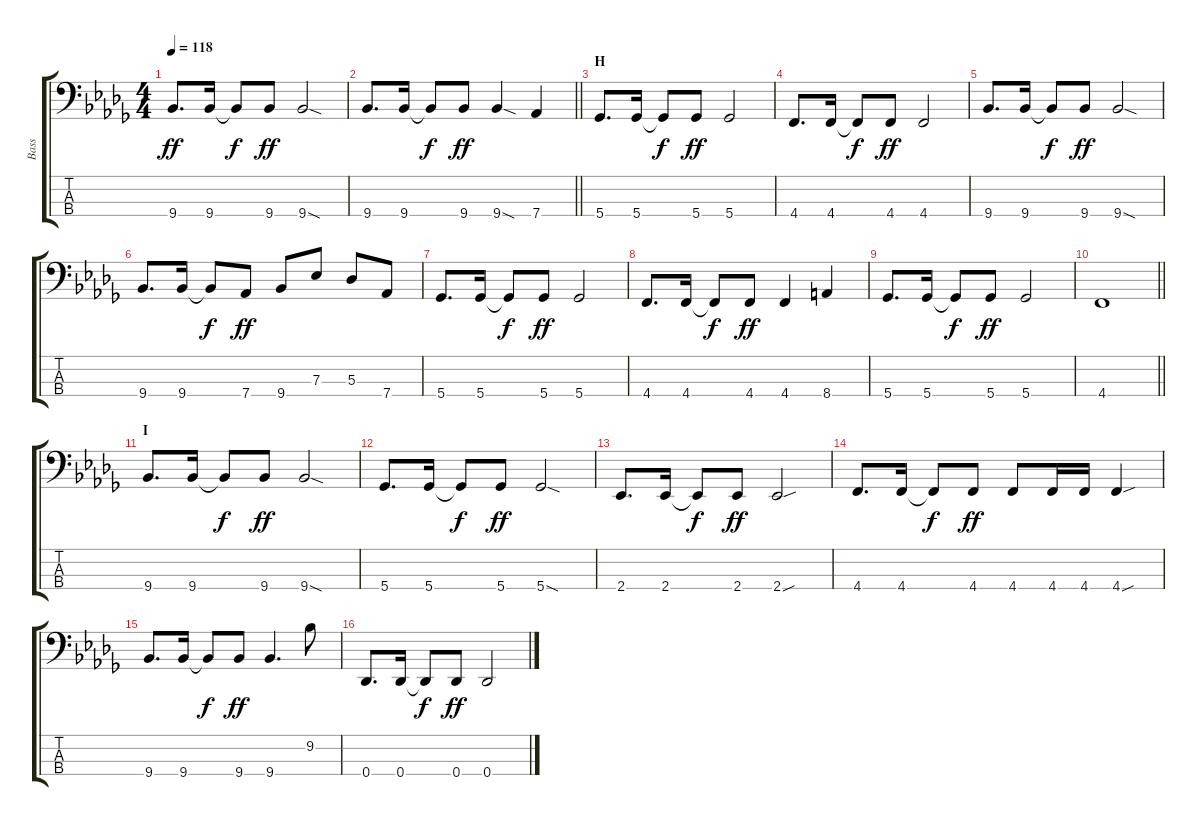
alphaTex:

\track ("Bass" "Bass") {instrument electricbasspick}
\staff {score tabs}
\tuning (Gb2 Db2 Ab1 Db1) {hide}
\ts (4 4)
\tempo 118
\clef f4
\ks db
9.4.8{d dy ff} 9.4.16 9.4{t}.8{dy f} 9.4.8{dy ff} 9.4{sod}.2 |
\barLineRight lightlight
9.4.8{d} 9.4.16 9.4{t}.8{dy f} 9.4.8{dy ff} 9.4{sod}.4 7.4.4 |
\section ("" "H")
5.4.8{d} 5.4.16 5.4{t}.8{dy f} 5.4.8{dy ff} 5.4.2 |
4.4.8{d} 4.4.16 4.4{t}.8{dy f} 4.4.8{dy ff} 4.4.2 |
9.4.8{d} 9.4.16 9.4{t}.8{dy f} 9.4.8{dy ff} 9.4{sod}.2 |
9.4.8{d} 9.4.16 9.4{t}.8{dy f} 7.4.8{dy ff} 9.4.8 7.3.8 5.3.8 7.4.8 |
5.4.8{d} 5.4.16 5.4{t}.8{dy f} 5.4.8{dy ff} 5.4.2 |
4.4.8{d} 4.4.16 4.4{t}.8{dy f} 4.4.8{dy ff} 4.4.4 8.4.4 |
5.4.8{d} 5.4.16 5.4{t}.8{dy f} 5.4.8{dy ff} 5.4.2 |
\barLineRight lightlight
4.4.1 |
\section ("" "I")
9.4.8{d} 9.4.16 9.4{t}.8{dy f} 9.4.8{dy ff} 9.4{sod}.2 |
5.4.8{d} 5.4.16 5.4{t}.8{dy f} 5.4.8{dy ff} 5.4{sod}.2 |
2.4.8{d} 2.4.16 2.4{t}.8{dy f} 2.4.8{dy ff} 2.4{sou}.2 |
4.4.8{d} 4.4.16 4.4{t}.8{dy f} 4.4.8{dy ff} 4.4.8 4.4.16 4.4.16 4.4{sou}.4 |
9.4.8{d} 9.4.16 9.4{t}.8{dy f} 9.4.8{dy ff} 9.4.4{d} 9.2.8 |
0.4.8{d} 0.4.16 0.4{t}.8{dy f} 0.4.8{dy ff} 0.4.2
